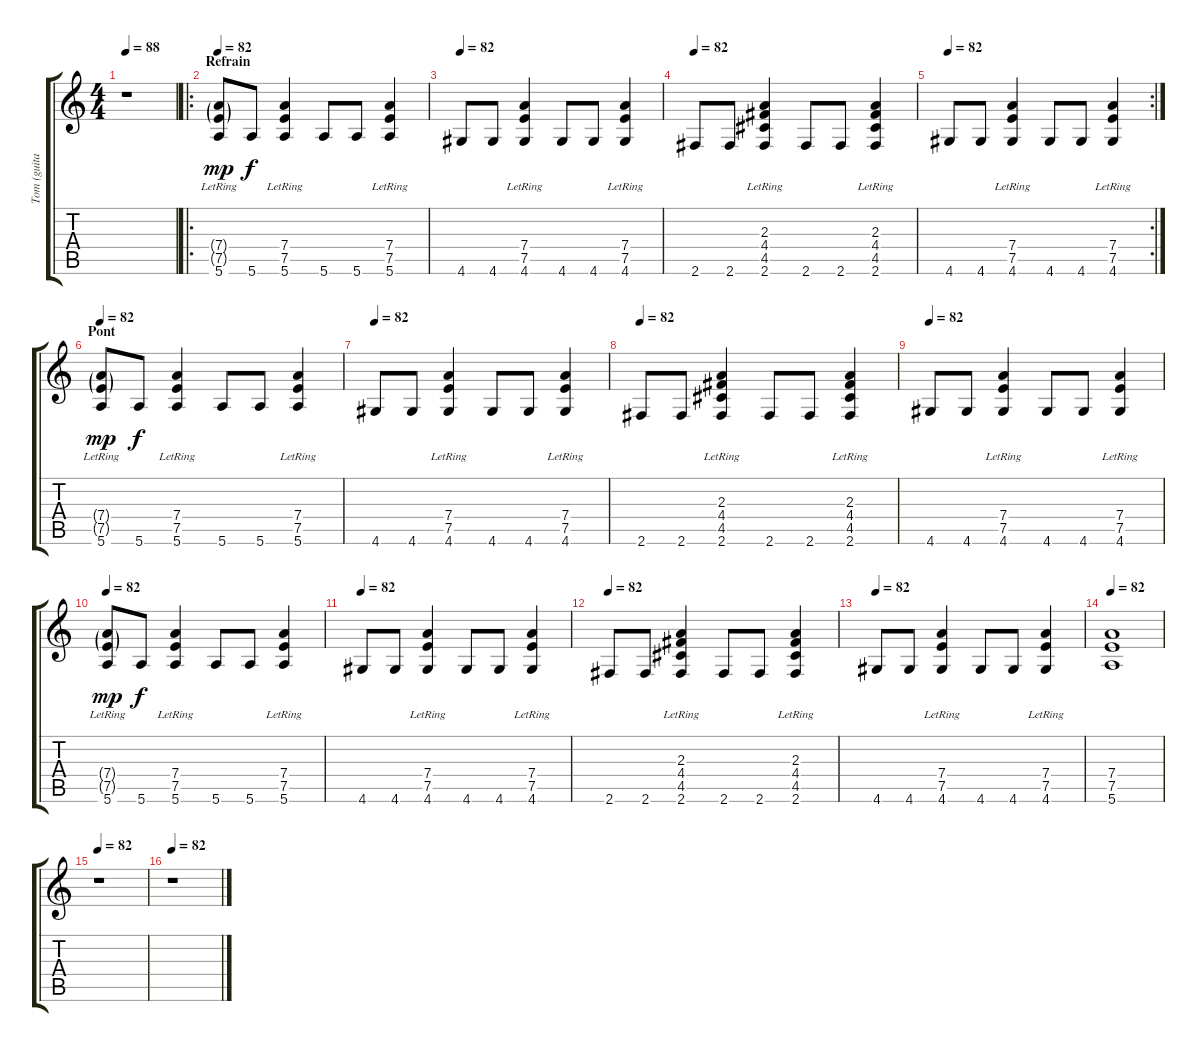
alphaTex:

\track ("Tom (guitare)" "Tom (guita") {instrument distortionguitar}
\staff {score tabs}
\tuning (E4 B3 G3 D3 A2 E2) {hide}
\ts (4 4)
\tempo 88
\clef g2
\ks c
r.1{dy f} |
\ro
\section ("" "Refrain")
\tempo 82
(7.4{g lr} 7.5{g lr} 5.6).8{dy mp} 5.6.8{dy f} (7.4{lr} 7.5{lr} 5.6).4 5.6.8 5.6.8 (7.4{lr} 7.5{lr} 5.6).4 |
\tempo 82
4.6.8 4.6.8 (7.4{lr} 7.5{lr} 4.6).4 4.6.8 4.6.8 (7.4{lr} 7.5{lr} 4.6).4 |
\tempo 82
2.6.8 2.6.8 (2.3{lr} 4.4{lr} 4.5{lr} 2.6).4 2.6.8 2.6.8 (2.3{lr} 4.4{lr} 4.5{lr} 2.6).4 |
\rc 2
\tempo 82
4.6.8 4.6.8 (7.4{lr} 7.5{lr} 4.6).4 4.6.8 4.6.8 (7.4{lr} 7.5{lr} 4.6).4 |
\section ("" "Pont")
\tempo 82
(7.4{g lr} 7.5{g lr} 5.6).8{dy mp} 5.6.8{dy f} (7.4{lr} 7.5{lr} 5.6).4 5.6.8 5.6.8 (7.4{lr} 7.5{lr} 5.6).4 |
\tempo 82
4.6.8 4.6.8 (7.4{lr} 7.5{lr} 4.6).4 4.6.8 4.6.8 (7.4{lr} 7.5{lr} 4.6).4 |
\tempo 82
2.6.8 2.6.8 (2.3{lr} 4.4{lr} 4.5{lr} 2.6).4 2.6.8 2.6.8 (2.3{lr} 4.4{lr} 4.5{lr} 2.6).4 |
\tempo 82
4.6.8 4.6.8 (7.4{lr} 7.5{lr} 4.6).4 4.6.8 4.6.8 (7.4{lr} 7.5{lr} 4.6).4 |
\tempo 82
(7.4{g lr} 7.5{g lr} 5.6).8{dy mp} 5.6.8{dy f} (7.4{lr} 7.5{lr} 5.6).4 5.6.8 5.6.8 (7.4{lr} 7.5{lr} 5.6).4 |
\tempo 82
4.6.8 4.6.8 (7.4{lr} 7.5{lr} 4.6).4 4.6.8 4.6.8 (7.4{lr} 7.5{lr} 4.6).4 |
\tempo 82
2.6.8 2.6.8 (2.3{lr} 4.4{lr} 4.5{lr} 2.6).4 2.6.8 2.6.8 (2.3{lr} 4.4{lr} 4.5{lr} 2.6).4 |
\tempo 82
4.6.8 4.6.8 (7.4{lr} 7.5{lr} 4.6).4 4.6.8 4.6.8 (7.4{lr} 7.5{lr} 4.6).4 |
\tempo 82
(7.4 7.5 5.6).1 |
\tempo 82
r.1 |
\tempo 82
r.1
